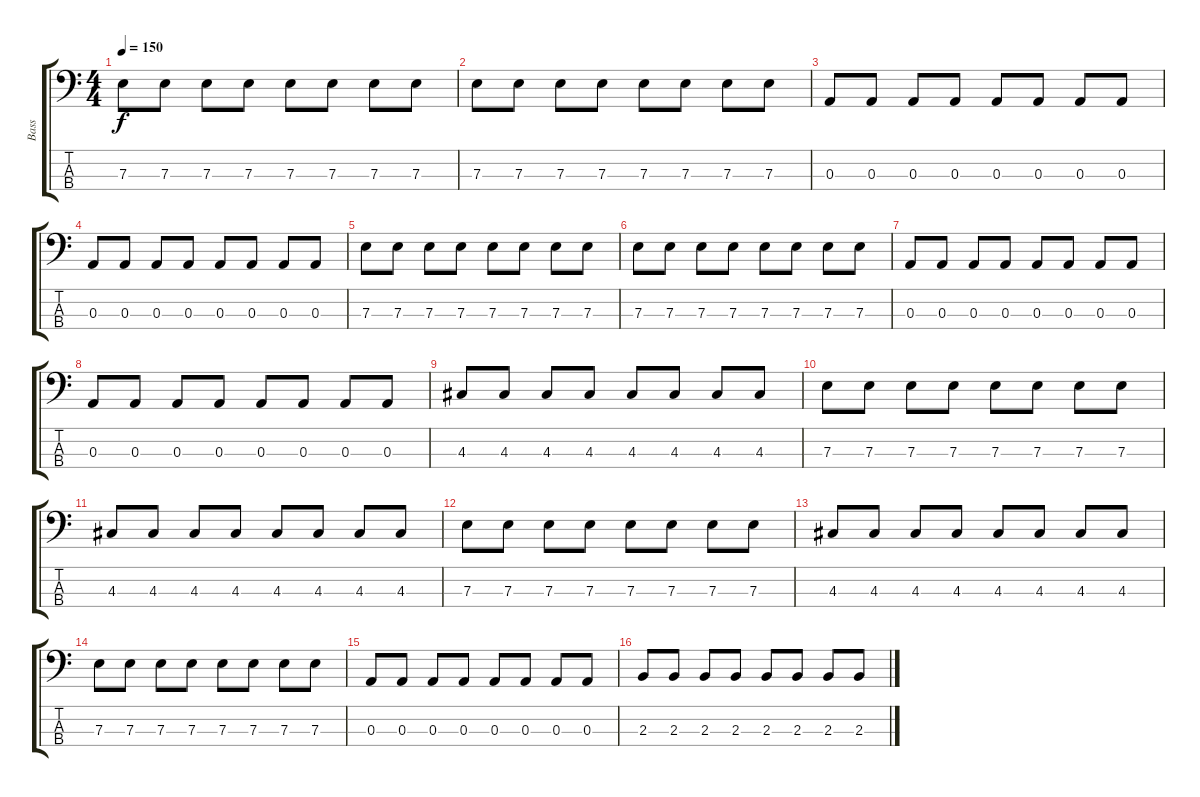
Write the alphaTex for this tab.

\track ("Bass" "Bass") {instrument electricbasspick}
\staff {score tabs}
\tuning (G2 D2 A1 E1) {hide}
\ts (4 4)
\tempo 150
\clef f4
\ks c
7.3.8{dy f} 7.3.8 7.3.8 7.3.8 7.3.8 7.3.8 7.3.8 7.3.8 |
7.3.8 7.3.8 7.3.8 7.3.8 7.3.8 7.3.8 7.3.8 7.3.8 |
0.3.8 0.3.8 0.3.8 0.3.8 0.3.8 0.3.8 0.3.8 0.3.8 |
0.3.8 0.3.8 0.3.8 0.3.8 0.3.8 0.3.8 0.3.8 0.3.8 |
7.3.8 7.3.8 7.3.8 7.3.8 7.3.8 7.3.8 7.3.8 7.3.8 |
7.3.8 7.3.8 7.3.8 7.3.8 7.3.8 7.3.8 7.3.8 7.3.8 |
0.3.8 0.3.8 0.3.8 0.3.8 0.3.8 0.3.8 0.3.8 0.3.8 |
0.3.8 0.3.8 0.3.8 0.3.8 0.3.8 0.3.8 0.3.8 0.3.8 |
4.3.8 4.3.8 4.3.8 4.3.8 4.3.8 4.3.8 4.3.8 4.3.8 |
7.3.8 7.3.8 7.3.8 7.3.8 7.3.8 7.3.8 7.3.8 7.3.8 |
4.3.8 4.3.8 4.3.8 4.3.8 4.3.8 4.3.8 4.3.8 4.3.8 |
7.3.8 7.3.8 7.3.8 7.3.8 7.3.8 7.3.8 7.3.8 7.3.8 |
4.3.8 4.3.8 4.3.8 4.3.8 4.3.8 4.3.8 4.3.8 4.3.8 |
7.3.8 7.3.8 7.3.8 7.3.8 7.3.8 7.3.8 7.3.8 7.3.8 |
0.3.8 0.3.8 0.3.8 0.3.8 0.3.8 0.3.8 0.3.8 0.3.8 |
2.3.8 2.3.8 2.3.8 2.3.8 2.3.8 2.3.8 2.3.8 2.3.8
